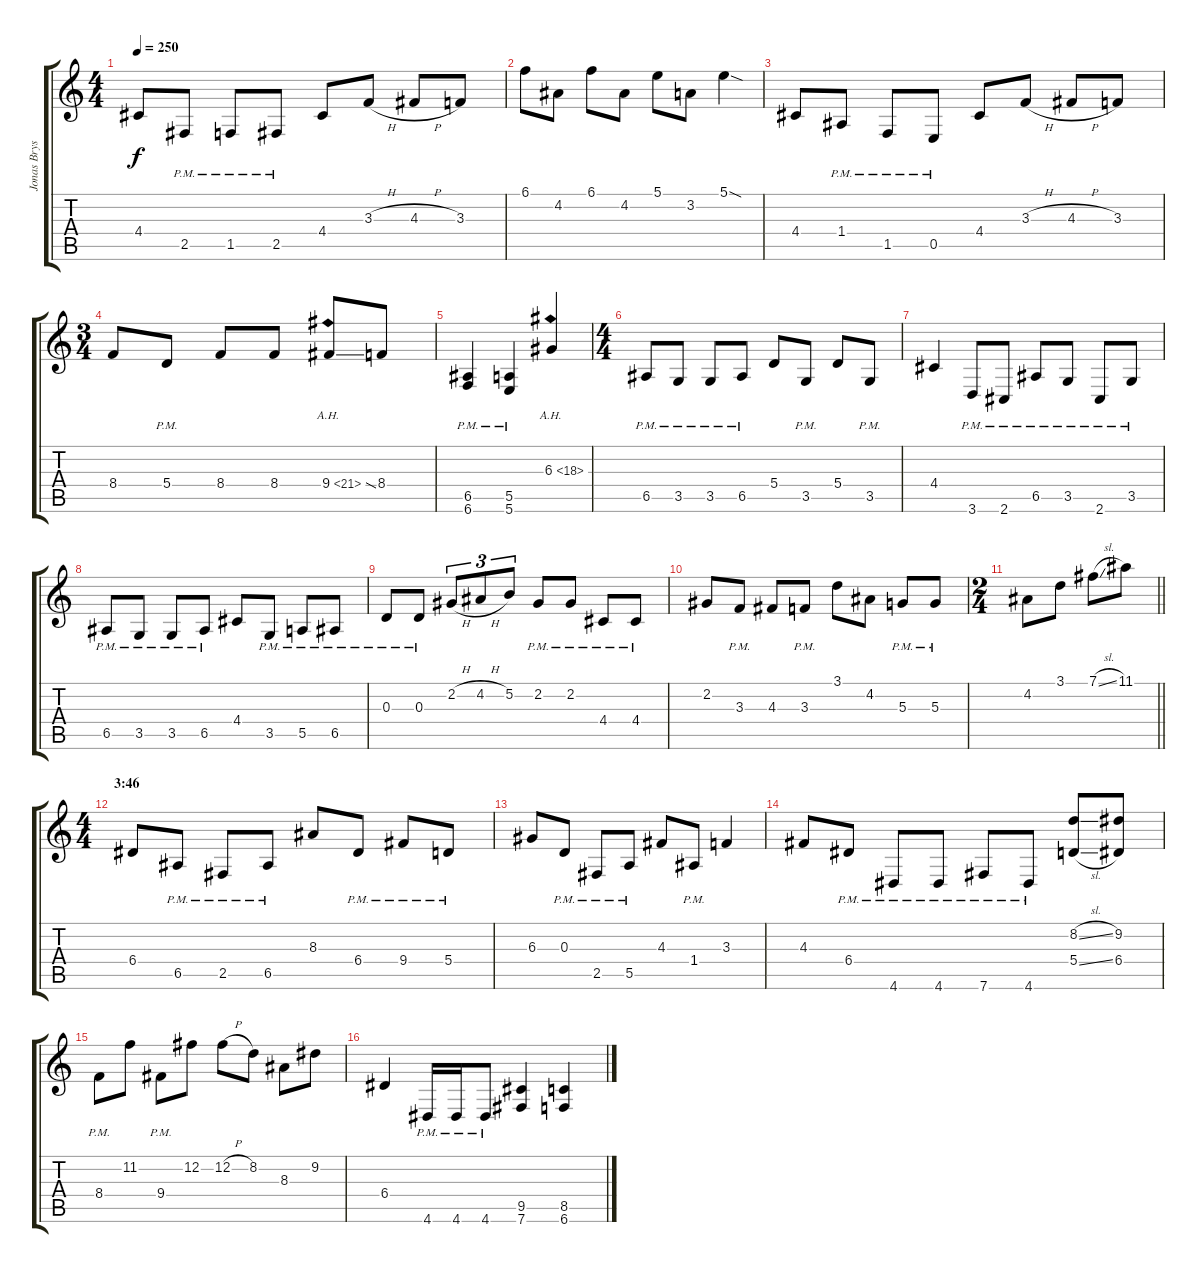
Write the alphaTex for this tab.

\track ("Jonas Bryssling" "Jonas Brys") {instrument distortionguitar}
\staff {score tabs}
\tuning (B3 Gb3 D3 A2 E2 B1) {hide}
\ts (4 4)
\tempo 250
\clef g2
\ks c
4.4.8{dy f} 2.5{pm}.8 1.5{pm}.8 2.5{pm}.8 4.4.8 3.3{h}.8 4.3{h}.8 3.3.8 |
6.1.8 4.2.8 6.1.8 4.2.8 5.1.8 3.2.8 5.1{sod}.4 |
4.4.8 1.4{pm}.8 1.5{pm}.8 0.5{pm}.8 4.4.8 3.3{h}.8 4.3{h}.8 3.3.8 |
\ts (3 4)
8.4.8 5.4{pm}.8 8.4.8 8.4.8 9.4{ah 12 ss}.8 8.4.8 |
(6.5{pm} 6.6{pm}).4 (5.5{pm} 5.6{pm}).4 6.3{ah 12}.4 |
\ts (4 4)
6.5{pm}.8 3.5{pm}.8 3.5{pm}.8 6.5{pm}.8 5.4.8 3.5{pm}.8 5.4.8 3.5{pm}.8 |
4.4.4 3.6{pm}.8 2.6{pm}.8 6.5{pm}.8 3.5{pm}.8 2.6{pm}.8 3.5{pm}.8 |
6.5{pm}.8 3.5{pm}.8 3.5{pm}.8 6.5{pm}.8 4.4.8 3.5{pm}.8 5.5{pm}.8 6.5{pm}.8 |
0.3{pm}.8 0.3{pm}.8 2.2{h}.8{tu (3 2)} 4.2{h}.8{tu (3 2)} 5.2.8{tu (3 2)} 2.2{pm}.8 2.2{pm}.8 4.4{pm}.8 4.4{pm}.8 |
2.2.8 3.3{pm}.8 4.3.8 3.3{pm}.8 3.1.8 4.2.8 5.3{pm}.8 5.3{pm}.8 |
\ts (2 4)
\barLineRight lightlight
4.2.8 3.1.8 7.1{sl}.8 11.1.8 |
\ts (4 4)
\section ("" "3:46")
6.4.8 6.5{pm}.8 2.5{pm}.8 6.5{pm}.8 8.3.8 6.4{pm}.8 9.4{pm}.8 5.4{pm}.8 |
6.3.8 0.3{pm}.8 2.5{pm}.8 5.5{pm}.8 4.3.8 1.4{pm}.8 3.3.4 |
4.3.8 6.4{pm}.8 4.6{pm}.8 4.6{pm}.8 7.6{pm}.8 4.6{pm}.8 (8.2{sl} 5.4{sl}).8 (9.2 6.4).8 |
8.4{pm}.8 11.2.8 9.4{pm}.8 12.2.8 12.2{h}.8 8.2.8 8.3.8 9.2.8 |
6.4.4 4.6{pm}.16 4.6{pm}.16 4.6{pm}.8 (9.5 7.6).4 (8.5 6.6).4
